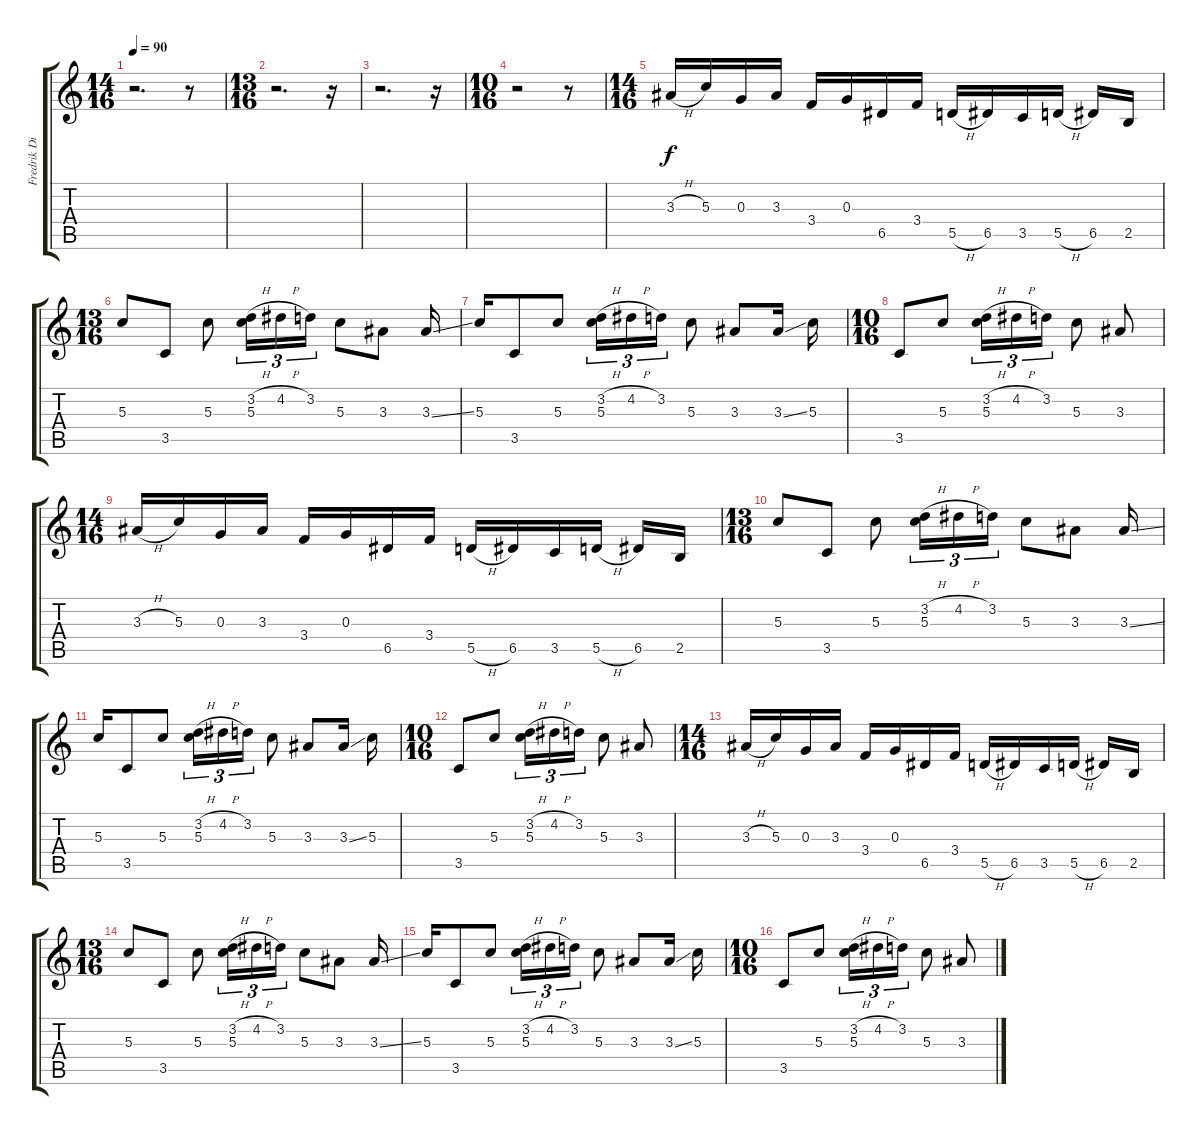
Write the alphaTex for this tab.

\track ("Fredrik Distortion" "Fredrik Di") {instrument distortionguitar}
\staff {score tabs}
\tuning (E4 B3 G3 D3 A2 E2) {hide}
\ts (14 16)
\tempo 90
\clef g2
\ks c
r.2{d dy f} r.8 |
\ts (13 16)
r.2{d} r.16 |
r.2{d} r.16 |
\ts (10 16)
r.2 r.8 |
\ts (14 16)
3.3{h}.16 5.3.16 0.3.16 3.3.16 3.4.16 0.3.16 6.5.16 3.4.16 5.5{h}.16 6.5.16 3.5.16 5.5{h}.16 6.5.16 2.5.16 |
\ts (13 16)
5.3.8 3.5.8 5.3.8 (3.2{h} 5.3).16{tu (3 2)} 4.2{h}.16{tu (3 2)} 3.2.16{tu (3 2)} 5.3.8 3.3.8 3.3{ss}.16 |
5.3.16 3.5.8 5.3.8 (3.2{h} 5.3).16{tu (3 2)} 4.2{h}.16{tu (3 2)} 3.2.16{tu (3 2)} 5.3.8 3.3.8 3.3{ss}.16 5.3.16 |
\ts (10 16)
3.5.8 5.3.8 (3.2{h} 5.3).16{tu (3 2)} 4.2{h}.16{tu (3 2)} 3.2.16{tu (3 2)} 5.3.8 3.3.8 |
\ts (14 16)
3.3{h}.16 5.3.16 0.3.16 3.3.16 3.4.16 0.3.16 6.5.16 3.4.16 5.5{h}.16 6.5.16 3.5.16 5.5{h}.16 6.5.16 2.5.16 |
\ts (13 16)
5.3.8 3.5.8 5.3.8 (3.2{h} 5.3).16{tu (3 2)} 4.2{h}.16{tu (3 2)} 3.2.16{tu (3 2)} 5.3.8 3.3.8 3.3{ss}.16 |
5.3.16 3.5.8 5.3.8 (3.2{h} 5.3).16{tu (3 2)} 4.2{h}.16{tu (3 2)} 3.2.16{tu (3 2)} 5.3.8 3.3.8 3.3{ss}.16 5.3.16 |
\ts (10 16)
3.5.8 5.3.8 (3.2{h} 5.3).16{tu (3 2)} 4.2{h}.16{tu (3 2)} 3.2.16{tu (3 2)} 5.3.8 3.3.8 |
\ts (14 16)
3.3{h}.16 5.3.16 0.3.16 3.3.16 3.4.16 0.3.16 6.5.16 3.4.16 5.5{h}.16 6.5.16 3.5.16 5.5{h}.16 6.5.16 2.5.16 |
\ts (13 16)
5.3.8 3.5.8 5.3.8 (3.2{h} 5.3).16{tu (3 2)} 4.2{h}.16{tu (3 2)} 3.2.16{tu (3 2)} 5.3.8 3.3.8 3.3{ss}.16 |
5.3.16 3.5.8 5.3.8 (3.2{h} 5.3).16{tu (3 2)} 4.2{h}.16{tu (3 2)} 3.2.16{tu (3 2)} 5.3.8 3.3.8 3.3{ss}.16 5.3.16 |
\ts (10 16)
3.5.8 5.3.8 (3.2{h} 5.3).16{tu (3 2)} 4.2{h}.16{tu (3 2)} 3.2.16{tu (3 2)} 5.3.8 3.3.8
